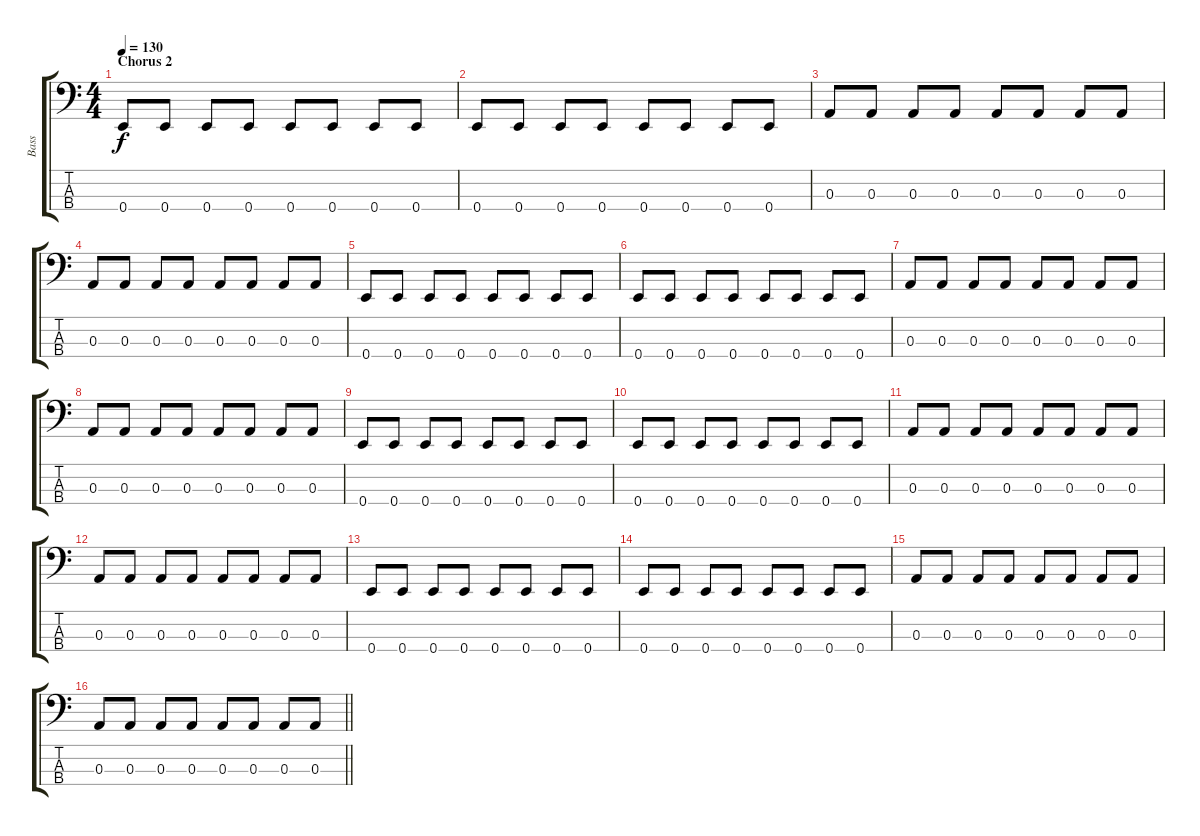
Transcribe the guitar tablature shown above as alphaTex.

\track ("Bass" "Bass") {instrument electricbasspick}
\staff {score tabs}
\tuning (G2 D2 A1 E1) {hide}
\ts (4 4)
\section ("" "Chorus 2")
\tempo 130
\clef f4
\ks c
0.4.8{dy f} 0.4.8 0.4.8 0.4.8 0.4.8 0.4.8 0.4.8 0.4.8 |
0.4.8 0.4.8 0.4.8 0.4.8 0.4.8 0.4.8 0.4.8 0.4.8 |
0.3.8 0.3.8 0.3.8 0.3.8 0.3.8 0.3.8 0.3.8 0.3.8 |
0.3.8 0.3.8 0.3.8 0.3.8 0.3.8 0.3.8 0.3.8 0.3.8 |
0.4.8 0.4.8 0.4.8 0.4.8 0.4.8 0.4.8 0.4.8 0.4.8 |
0.4.8 0.4.8 0.4.8 0.4.8 0.4.8 0.4.8 0.4.8 0.4.8 |
0.3.8 0.3.8 0.3.8 0.3.8 0.3.8 0.3.8 0.3.8 0.3.8 |
0.3.8 0.3.8 0.3.8 0.3.8 0.3.8 0.3.8 0.3.8 0.3.8 |
0.4.8 0.4.8 0.4.8 0.4.8 0.4.8 0.4.8 0.4.8 0.4.8 |
0.4.8 0.4.8 0.4.8 0.4.8 0.4.8 0.4.8 0.4.8 0.4.8 |
0.3.8 0.3.8 0.3.8 0.3.8 0.3.8 0.3.8 0.3.8 0.3.8 |
0.3.8 0.3.8 0.3.8 0.3.8 0.3.8 0.3.8 0.3.8 0.3.8 |
0.4.8 0.4.8 0.4.8 0.4.8 0.4.8 0.4.8 0.4.8 0.4.8 |
0.4.8 0.4.8 0.4.8 0.4.8 0.4.8 0.4.8 0.4.8 0.4.8 |
0.3.8 0.3.8 0.3.8 0.3.8 0.3.8 0.3.8 0.3.8 0.3.8 |
\barLineRight lightlight
0.3.8 0.3.8 0.3.8 0.3.8 0.3.8 0.3.8 0.3.8 0.3.8
